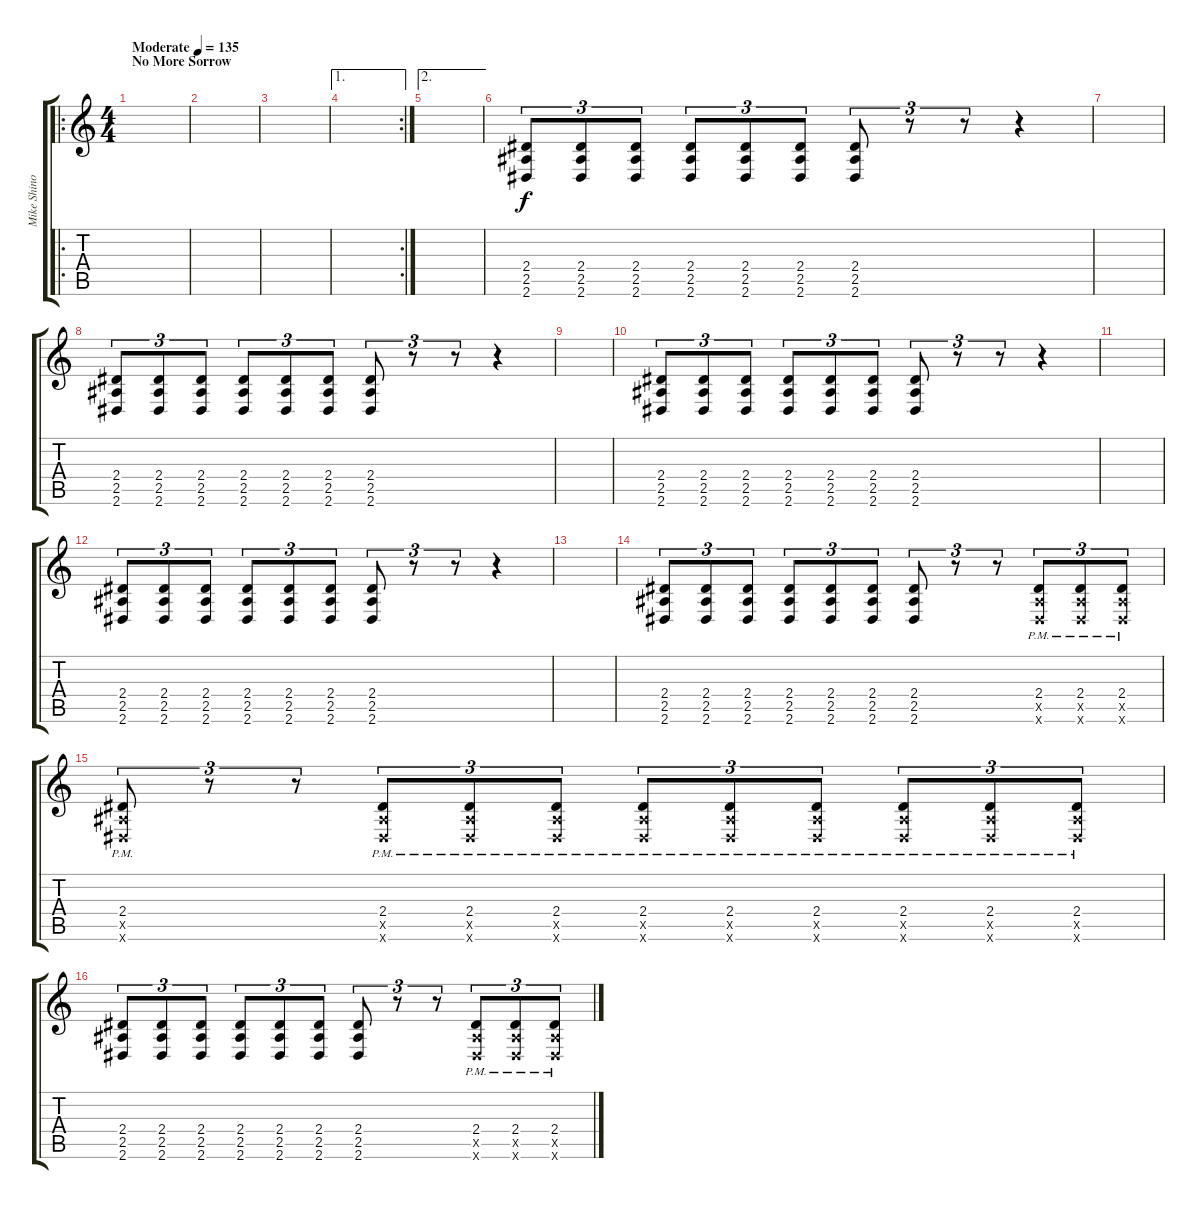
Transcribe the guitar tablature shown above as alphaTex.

\track ("Mike Shinoda [Gtr.1]" "Mike Shino") {instrument overdrivenguitar}
\staff {score tabs}
\tuning (Eb4 Bb3 Gb3 Db3 Ab2 Db2) {hide}
\ro
\ts (4 4)
\section ("" "No More Sorrow")
\tempo (135 "Moderate")
\clef g2
\ks c
|
|
|
\ae 1
\rc 2
|
\ae 2
|
(2.4 2.5 2.6).8{tu (3 2)} (2.4 2.5 2.6).8{tu (3 2)} (2.4 2.5 2.6).8{tu (3 2)} (2.4 2.5 2.6).8{tu (3 2)} (2.4 2.5 2.6).8{tu (3 2)} (2.4 2.5 2.6).8{tu (3 2)} (2.4 2.5 2.6).8{tu (3 2)} r.8{tu (3 2)} r.8{tu (3 2)} r.4 |
|
(2.4 2.5 2.6).8{tu (3 2)} (2.4 2.5 2.6).8{tu (3 2)} (2.4 2.5 2.6).8{tu (3 2)} (2.4 2.5 2.6).8{tu (3 2)} (2.4 2.5 2.6).8{tu (3 2)} (2.4 2.5 2.6).8{tu (3 2)} (2.4 2.5 2.6).8{tu (3 2)} r.8{tu (3 2)} r.8{tu (3 2)} r.4 |
|
(2.4 2.5 2.6).8{tu (3 2)} (2.4 2.5 2.6).8{tu (3 2)} (2.4 2.5 2.6).8{tu (3 2)} (2.4 2.5 2.6).8{tu (3 2)} (2.4 2.5 2.6).8{tu (3 2)} (2.4 2.5 2.6).8{tu (3 2)} (2.4 2.5 2.6).8{tu (3 2)} r.8{tu (3 2)} r.8{tu (3 2)} r.4 |
|
(2.4 2.5 2.6).8{tu (3 2)} (2.4 2.5 2.6).8{tu (3 2)} (2.4 2.5 2.6).8{tu (3 2)} (2.4 2.5 2.6).8{tu (3 2)} (2.4 2.5 2.6).8{tu (3 2)} (2.4 2.5 2.6).8{tu (3 2)} (2.4 2.5 2.6).8{tu (3 2)} r.8{tu (3 2)} r.8{tu (3 2)} r.4 |
|
(2.4 2.5 2.6).8{tu (3 2)} (2.4 2.5 2.6).8{tu (3 2)} (2.4 2.5 2.6).8{tu (3 2)} (2.4 2.5 2.6).8{tu (3 2)} (2.4 2.5 2.6).8{tu (3 2)} (2.4 2.5 2.6).8{tu (3 2)} (2.4 2.5 2.6).8{tu (3 2)} r.8{tu (3 2)} r.8{tu (3 2)} (2.4{pm} 2.5{x} 2.6{x}).8{tu (3 2)} (2.4{pm} 2.5{x} 2.6{x}).8{tu (3 2)} (2.4{pm} 2.5{x} 2.6{x}).8{tu (3 2)} |
(2.4{pm} 2.5{x} 2.6{x}).8{tu (3 2)} r.8{tu (3 2)} r.8{tu (3 2)} (2.4{pm} 2.5{x} 2.6{x}).8{tu (3 2)} (2.4{pm} 2.5{x} 2.6{x}).8{tu (3 2)} (2.4{pm} 2.5{x} 2.6{x}).8{tu (3 2)} (2.4{pm} 2.5{x} 2.6{x}).8{tu (3 2)} (2.4{pm} 2.5{x} 2.6{x}).8{tu (3 2)} (2.4{pm} 2.5{x} 2.6{x}).8{tu (3 2)} (2.4{pm} 2.5{x} 2.6{x}).8{tu (3 2)} (2.4{pm} 2.5{x} 2.6{x}).8{tu (3 2)} (2.4{pm} 2.5{x} 2.6{x}).8{tu (3 2)} |
(2.4 2.5 2.6).8{tu (3 2)} (2.4 2.5 2.6).8{tu (3 2)} (2.4 2.5 2.6).8{tu (3 2)} (2.4 2.5 2.6).8{tu (3 2)} (2.4 2.5 2.6).8{tu (3 2)} (2.4 2.5 2.6).8{tu (3 2)} (2.4 2.5 2.6).8{tu (3 2)} r.8{tu (3 2)} r.8{tu (3 2)} (2.4{pm} 2.5{x} 2.6{x}).8{tu (3 2)} (2.4{pm} 2.5{x} 2.6{x}).8{tu (3 2)} (2.4{pm} 2.5{x} 2.6{x}).8{tu (3 2)}
